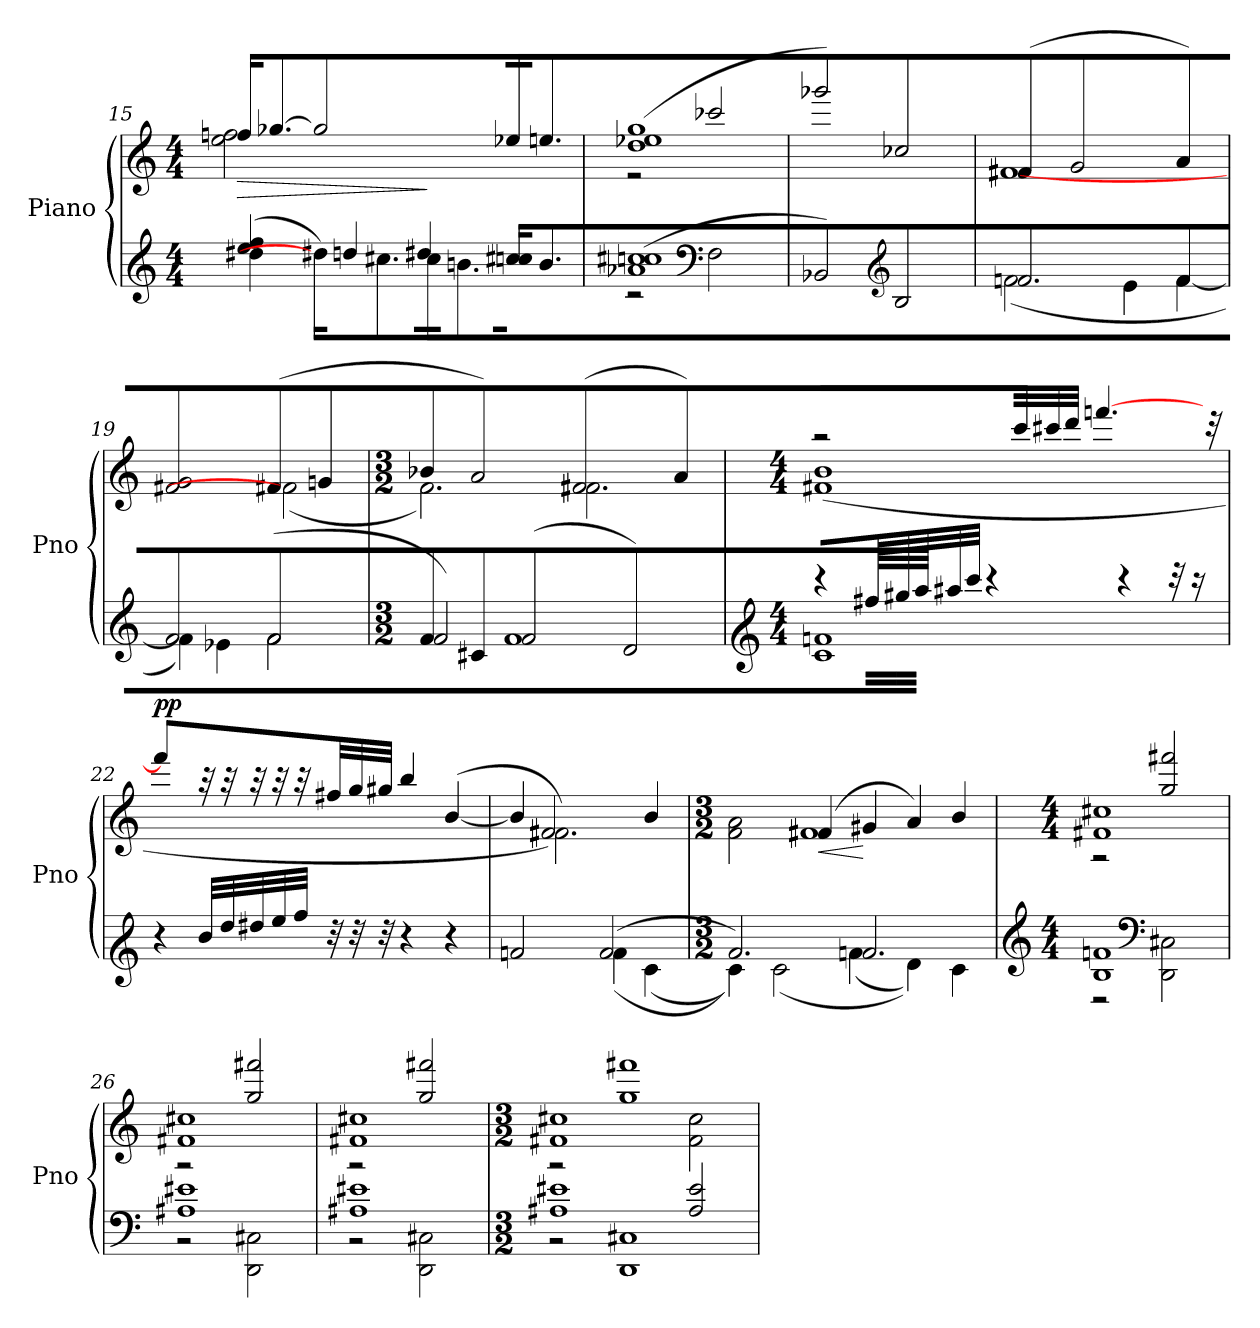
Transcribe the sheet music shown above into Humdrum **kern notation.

**kern	**kern	**dynam
*part2	*part1	*part1
*staff2	*staff1	*staff1
*I"Piano	*I"Piano	*
*I'Pno	*I'Pno	*
!!LO:LB:g=z
*clefG2	*clefG2	*
*M4/4	*M4/4	*
=15	=15	=15
*^	*^	*
!	!	!	!	!LO:HP:b
(4ee/ 4ff/	4dd#X\	16ff/LL	2ee\ 2ffn\	>
.	.	[8.gg-X/J	.	.
16dd#X\LL])	4ddn/	2gg-/]	.	.
8.cc#X\J	.	.	.	.
16cc#\LL	4dd#/	.	2ryy	]
8.bn\J	.	.	.	.
16ccn\ 16cc#X\LL	4ryy	16ee-X/LL	.	.
8.b\J	.	8.een/J	.	.
=16	=16	=16	=16	=16
(1ccn/ 1a-X/ 1cc#X/	2r	(1dd/ 1ee-X/ 1gg/	2r	.
*clefF4	*	*	*	*
.	2F\	.	2ccc-X/	.
*v	*v	*	*	*
*	*v	*v	*
=17	=17	=17
2BB-X\)	2ggg-X/)	.
*clefG2	*	*
2B\	2cc-X/	.
=18	=18	=18
*^	*^	*
2.f/	(2fn\	(4f#X/	[1f#\	.
.	.	2g/	.	.
.	4e\	.	.	.
4f/	[4f\	4a/)	.	.
=19	=19	=19	=19	=19
2f/	4f\])	2f#X\ 2g\	2ryy	.
.	4e-X\	.	.	.
2f/	(2f\	(4f#X/	(2f#\]	.
.	.	4gn/	.	.
=20	=20	=20	=20	=20
*M3/2	*	*M3/2	*	*
4f\	2f/)	4b-X/	2.f\)	.
4c#X\	.	2a/)	.	.
(2f\	1f\	.	.	.
.	.	(2f#X/	2.f#\	.
2d\)	.	.	.	.
.	.	4a/)	.	.
!!LO:LB:g=z	!!
=21	=21	=21	=21	=21
*clefG1	*	*	*	*
*M4/4	*	*M4/4	*	*
4r	1e\ 1an\	2r	(1f#X/ 1b/	.
32aa#X/LLL	.	.	.	.
32bb#X/JJJ	.	.	.	.
32ccc/JJJ	.	.	.	.
32ccc#X/JJJ	.	.	.	.
32eee/JJJ	.	.	.	.
4r	.	.	.	.
.	.	32ccc/JJJ	.	.
.	.	32ccc#X/JJJ	.	.
.	.	32ddd/JJJ	.	.
.	.	[4.fffn/	.	.
4r	.	.	.	.
32r	.	.	.	.
16r	.	.	.	.
.	.	32r	.	.
*v	*v	*	*	*
*	*v	*v	*
=22	=22	=22
!	!	!LO:DY:a
4r	4fff/]	pp
32dd/LLL	32r	.
32ff/	32r	.
32ff#X/	32r	.
32gg/	32r	.
32aa/JJJ	32r	.
32r	32ff#X/	.
32r	32gg/	.
32r	32gg#X/JJJ	.
4r	4bb/	.
4r	([4b/	.
=23	=23	=23
*^	*^	*
2an/	2ryy	4b/]	4ryy	.
.	.	2.f#\)	2f#X/)	.
(2a/	(4a\	.	.	.
.	(4e\	.	4b/	.
=24	=24	=24	=24	=24
*M3/2	*	*M3/2	*	*
2.a/)	4e\))	2ryy	2f\ 2a\	.
.	(2e\	.	.	.
!	!	!	!	!LO:HP:b
.	.	(4f#X/	1f#/	<
2.a/	(4an\	4g#X/	.	[
.	4f\))	4a/)	.	.
.	4e\	4b/	.	.
!!LO:LB:g=z	!!
=25	=25	=25	=25	=25
*clefG2	*	*	*	*
*M4/4	*	*M4/4	*	*
1B/ 1fn/	2r	1f#X/ 1cc#X/	2r	.
*clefF4	*	*	*	*
.	2DD\ 2C#X\	.	2gg/ 2fff#X/	.
=26	=26	=26	=26	=26
1A#X/ 1e#X/	2r	1f#X/ 1cc#X/	2r	.
.	2DD\ 2C#X\	.	2gg/ 2fff#X/	.
=27	=27	=27	=27	=27
1A#X/ 1e#X/	2r	1f#X/ 1cc#X/	2r	.
.	2DD\ 2C#X\	.	2gg/ 2fff#X/	.
=28	=28	=28	=28	=28
*M3/2	*	*M3/2	*	*
1A#X/ 1e#X/	2r	1f#X/ 1cc#X/	2r	.
.	1DD\ 1C#X\	.	1gg\ 1fff#X\	.
2A#/ 2e#/	.	2f#\ 2cc#\	.	.
*v	*v	*	*	*
*	*v	*v	*
=	=	=
*-	*-	*-
